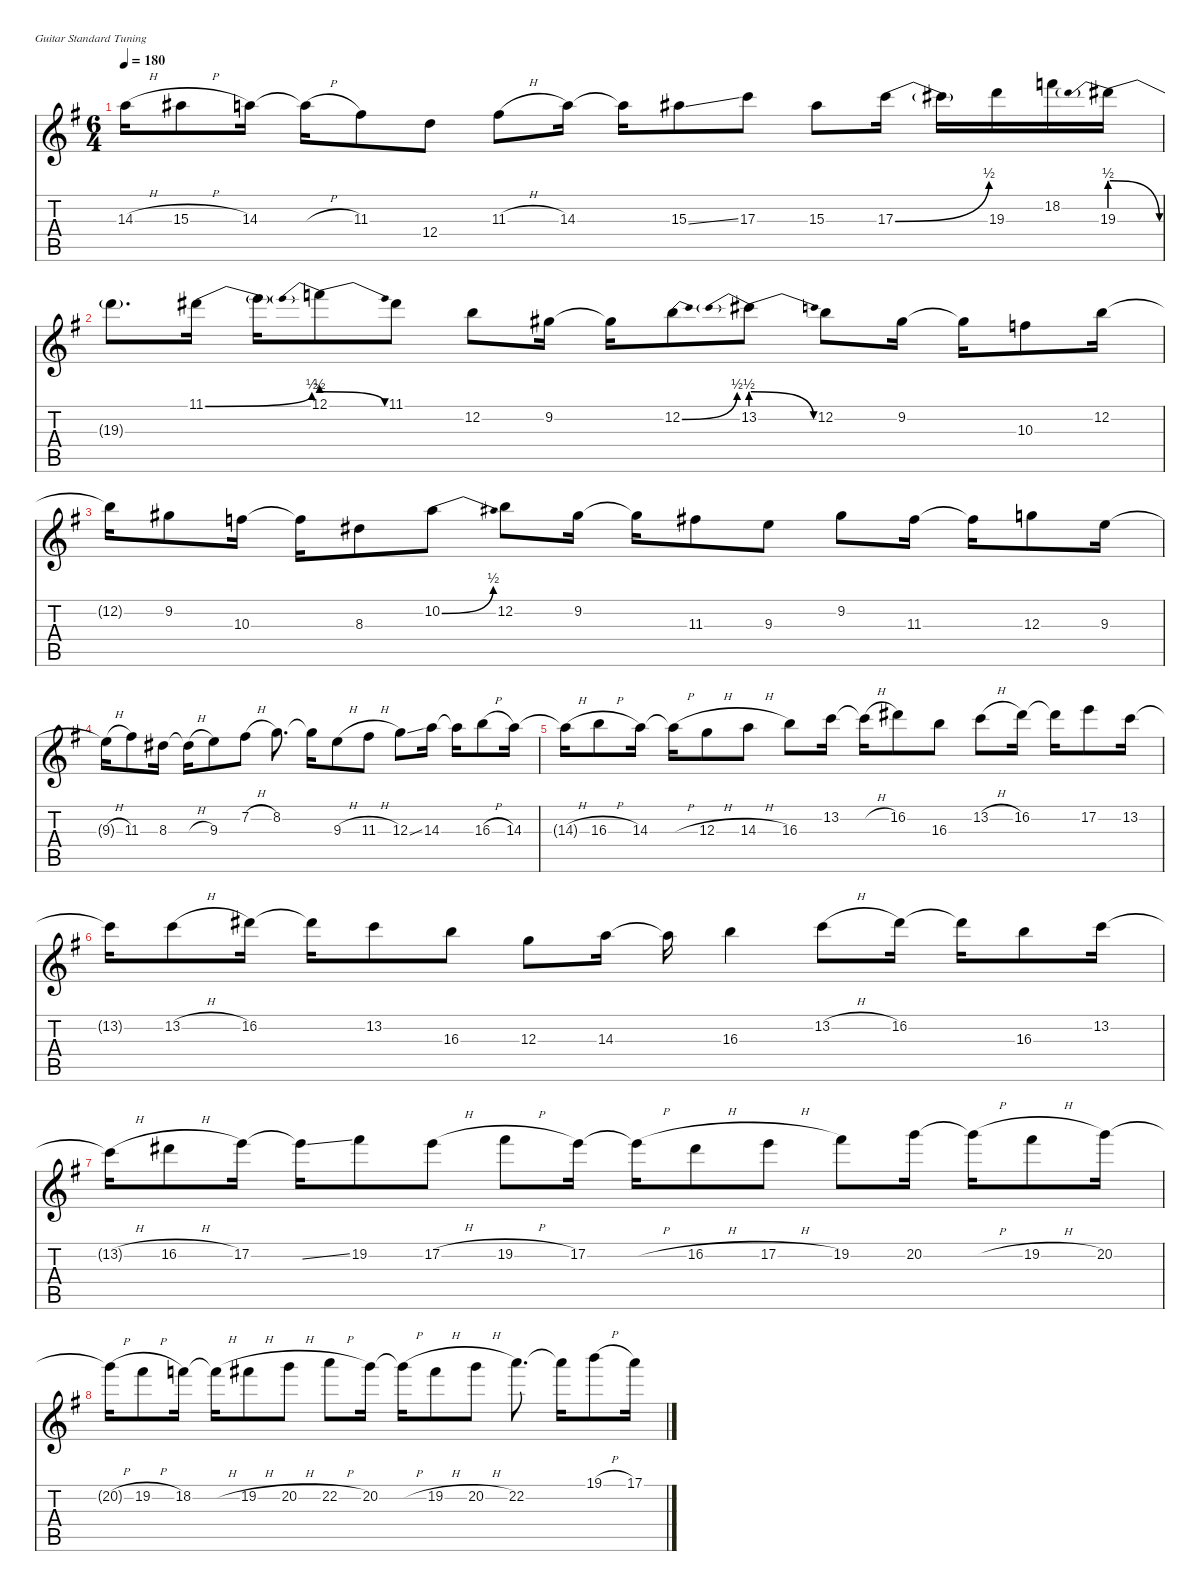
\hideDynamics
\bracketExtendMode nobrackets
\singleTrackTrackNamePolicy hidden
\multiTrackTrackNamePolicy hidden
\firstSystemTrackNameMode fullname
\otherSystemsTrackNameOrientation horizontal
\track ("Track 1" "Track 1") {defaultSystemsLayout 4 instrument acousticguitarsteel}
\staff {score tabs}
\tuning (E4 B3 G3 D3 A2 E2)
\ts (6 4)
\tempo 180
\clef g2
\ks eminor
14.3{h t acc forcenatural}.16{dy mf beam Down} 15.3{h acc #}.8{beam Down} 14.3{acc forcenatural}.16{beam Down} 14.3{h t acc forcenatural}.16{beam Down} 11.3{acc #}.8{beam Down} 12.4{acc forcenatural}.8{beam Down} 11.3{h acc #}.8{beam Down} 14.3{acc forcenatural}.16{beam Down} 14.3{t acc forcenatural}.16{beam Down} 15.3{ss acc #}.8{beam Down} 17.3{acc forcenatural}.8{beam Down} 15.3{acc #}.8{beam Down} 17.3{be (bend 0 0 15 2) acc forcenatural}.16{beam Down} 17.3{t}.16{beam Down} 19.3{acc forcenatural}.16{beam Down} 18.2{acc forcenatural}.16{beam Down} 19.3{be (prebendrelease 0 2 15 0)}.16{beam Down} |
19.3{t acc forcenatural}.8{d beam Down} 11.1{be (bend 0 0 15 2) acc #}.16{beam Down} 11.1{t}.16{beam Down} 12.1{be (prebendrelease 0 2 15 0)}.8{beam Down} 11.1{acc #}.8{beam Down} 12.2{acc forcenatural}.8{beam Down} 9.2{acc #}.16{beam Down} 9.2{t acc #}.16{beam Down} 12.2{be (bend 0 0 15 2) acc forcenatural}.8{beam Down} 13.2{be (prebendrelease 0 2 15 0)}.8{beam Down} 12.2{acc forcenatural}.8{beam Down} 9.2{acc #}.16{beam Down} 9.2{t acc #}.16{beam Down} 10.3{acc forcenatural}.8{beam Down} 12.2{acc forcenatural}.16{beam Down} |
12.2{t acc forcenatural}.16{beam Down} 9.2{acc #}.8{beam Down} 10.3{acc forcenatural}.16{beam Down} 10.3{t acc forcenatural}.16{beam Down} 8.3{acc #}.8{beam Down} 10.2{be (bend 0 0 15 2) acc forcenatural}.8{beam Down} 12.2{acc forcenatural}.8{beam Down} 9.2{acc #}.16{beam Down} 9.2{t acc #}.16{beam Down} 11.3{acc #}.8{beam Down} 9.3{acc forcenatural}.8{beam Down} 9.2{acc #}.8{beam Down} 11.3{acc #}.16{beam Down} 11.3{t acc #}.16{beam Down} 12.3{acc forcenatural}.8{beam Down} 9.3{acc forcenatural}.16{beam Down} |
9.3{h t acc forcenatural}.16{beam Down} 11.3{acc #}.8{beam Down} 8.3{acc #}.16{beam Down} 8.3{h t acc #}.16{beam Down} 9.3{acc forcenatural}.8{beam Down} 7.2{h acc #}.8{beam Down} 8.2{acc forcenatural}.8{d beam Down} 8.2{t acc forcenatural}.16{beam Down} 9.3{h acc forcenatural}.8{beam Down} 11.3{h acc #}.8{beam Down} 12.3{ss acc forcenatural}.8{beam Down} 14.3{acc forcenatural}.16{beam Down} 14.3{t acc forcenatural}.16{beam Down} 16.3{h acc forcenatural}.8{beam Down} 14.3{acc forcenatural}.16{beam Down} |
14.3{h t acc forcenatural}.16{beam Down} 16.3{h acc forcenatural}.8{beam Down} 14.3{acc forcenatural}.16{beam Down} 14.3{h t acc forcenatural}.16{beam Down} 12.3{h acc forcenatural}.8{beam Down} 14.3{h acc forcenatural}.8{beam Down} 16.3{acc forcenatural}.8{beam Down} 13.2{acc forcenatural}.16{beam Down} 13.2{h t acc forcenatural}.16{beam Down} 16.2{acc #}.8{beam Down} 16.3{acc forcenatural}.8{beam Down} 13.2{h acc forcenatural}.8{beam Down} 16.2{acc #}.16{beam Down} 16.2{t acc #}.16{beam Down} 17.2{acc forcenatural}.8{beam Down} 13.2{acc forcenatural}.16{beam Down} |
13.2{t acc forcenatural}.16{beam Down} 13.2{h acc forcenatural}.8{beam Down} 16.2{acc #}.16{beam Down} 16.2{t acc #}.16{beam Down} 13.2{acc forcenatural}.8{beam Down} 16.3{acc forcenatural}.8{beam Down} 12.3{acc forcenatural}.8{beam Down} 14.3{acc forcenatural}.16{beam Down} 14.3{t acc forcenatural}.16{beam Down} 16.3{acc forcenatural}.4{beam Down} 13.2{h acc forcenatural}.8{beam Down} 16.2{acc #}.16{beam Down} 16.2{t acc #}.16{beam Down} 16.3{acc forcenatural}.8{beam Down} 13.2{acc forcenatural}.16{beam Down} |
13.2{h t acc forcenatural}.16{beam Down} 16.2{h acc #}.8{beam Down} 17.2{acc forcenatural}.16{beam Down} 17.2{ss t acc forcenatural}.16{beam Down} 19.2{acc #}.8{beam Down} 17.2{h acc forcenatural}.8{beam Down} 19.2{h acc #}.8{beam Down} 17.2{acc forcenatural}.16{beam Down} 17.2{h t acc forcenatural}.16{beam Down} 16.2{h acc #}.8{beam Down} 17.2{h acc forcenatural}.8{beam Down} 19.2{acc #}.8{beam Down} 20.2{acc forcenatural}.16{beam Down} 20.2{h t acc forcenatural}.16{beam Down} 19.2{h acc #}.8{beam Down} 20.2{acc forcenatural}.16{beam Down} |
20.2{h t acc forcenatural}.16{beam Down} 19.2{h acc #}.8{beam Down} 18.2{acc forcenatural}.16{beam Down} 18.2{h t acc forcenatural}.16{beam Down} 19.2{h acc #}.8{beam Down} 20.2{h acc forcenatural}.8{beam Down} 22.2{h acc forcenatural}.8{beam Down} 20.2{acc forcenatural}.16{beam Down} 20.2{h t acc forcenatural}.16{beam Down} 19.2{h acc #}.8{beam Down} 20.2{h acc forcenatural}.8{beam Down} 22.2{acc forcenatural}.8{d beam Down} 22.2{t acc forcenatural}.16{beam Down} 19.1{h acc forcenatural}.8{beam Down} 17.1{acc forcenatural}.16{beam Down}
